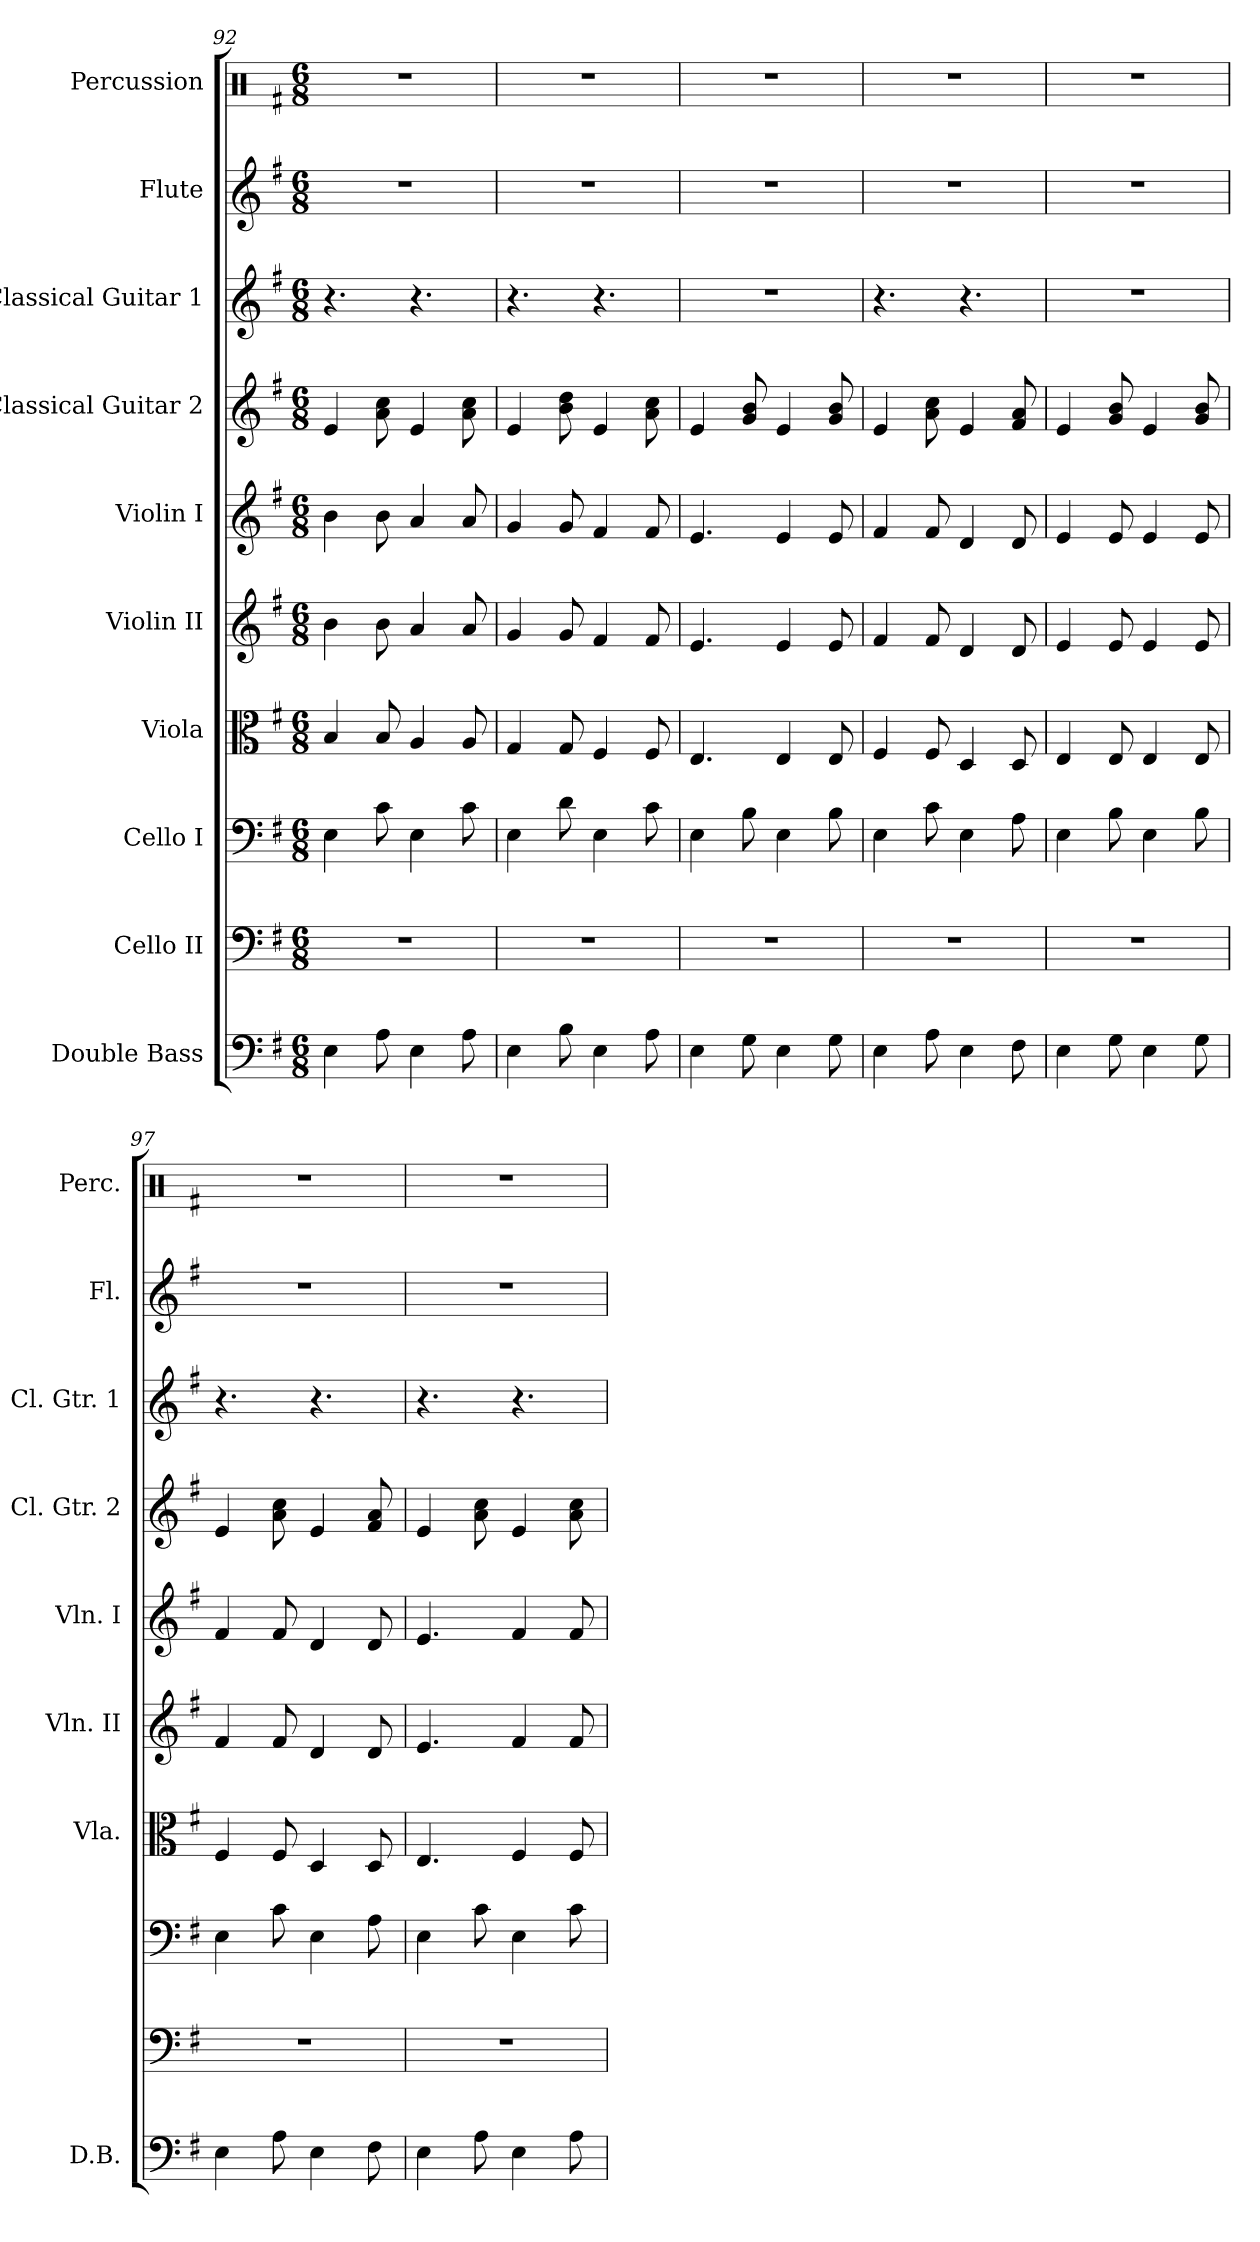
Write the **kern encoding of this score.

**kern	**kern	**kern	**kern	**kern	**kern	**kern	**kern	**kern	**kern
*part10	*part9	*part8	*part7	*part6	*part5	*part4	*part3	*part2	*part1
*staff10	*staff9	*staff8	*staff7	*staff6	*staff5	*staff4	*staff3	*staff2	*staff1
*I"Double Bass	*I"Cello II	*I"Cello I	*I"Viola	*I"Violin II	*I"Violin I	*I"Classical Guitar 2	*I"Classical Guitar 1	*I"Flute	*I"Percussion
*I'D.B.	*	*	*I'Vla.	*I'Vln. II	*I'Vln. I	*I'Cl. Gtr. 2	*I'Cl. Gtr. 1	*I'Fl.	*I'Perc.
*clefF4	*clefF4	*clefF4	*clefC3	*clefG2	*clefG2	*clefG2	*clefG2	*clefG2	*clefX
*ITrd7c12	*	*	*	*	*	*ITrd7c12	*ITrd7c12	*	*
*k[f#]	*k[f#]	*k[f#]	*k[f#]	*k[f#]	*k[f#]	*k[f#]	*k[f#]	*k[f#]	*k[f#]
*e:	*e:	*e:	*e:	*e:	*e:	*e:	*e:	*e:	*e:
*M6/8	*M6/8	*M6/8	*M6/8	*M6/8	*M6/8	*M6/8	*M6/8	*M6/8	*M6/8
=92	=92	=92	=92	=92	=92	=92	=92	=92	=92
4EE\	2.r	4E\	4B/	4b\	4b\	4E/	4.r	2.r	2.r
8AA\	.	8c\	8B/	8b\	8b\	8A\ 8c\	.	.	.
4EE\	.	4E\	4A/	4a/	4a/	4E/	4.r	.	.
8AA\	.	8c\	8A/	8a/	8a/	8A\ 8c\	.	.	.
=93	=93	=93	=93	=93	=93	=93	=93	=93	=93
4EE\	2.r	4E\	4G/	4g/	4g/	4E/	4.r	2.r	2.r
8BB\	.	8d\	8G/	8g/	8g/	8B\ 8d\	.	.	.
4EE\	.	4E\	4F#/	4f#/	4f#/	4E/	4.r	.	.
8AA\	.	8c\	8F#/	8f#/	8f#/	8A\ 8c\	.	.	.
=94	=94	=94	=94	=94	=94	=94	=94	=94	=94
4EE\	2.r	4E\	4.E/	4.e/	4.e/	4E/	2.r	2.r	2.r
8GG\	.	8B\	.	.	.	8G/ 8B/	.	.	.
4EE\	.	4E\	4E/	4e/	4e/	4E/	.	.	.
8GG\	.	8B\	8E/	8e/	8e/	8G/ 8B/	.	.	.
=95	=95	=95	=95	=95	=95	=95	=95	=95	=95
4EE\	2.r	4E\	4F#/	4f#/	4f#/	4E/	4.r	2.r	2.r
8AA\	.	8c\	8F#/	8f#/	8f#/	8A\ 8c\	.	.	.
4EE\	.	4E\	4D/	4d/	4d/	4E/	4.r	.	.
8FF#\	.	8A\	8D/	8d/	8d/	8F#/ 8A/	.	.	.
!!LO:PB:g=z
=96	=96	=96	=96	=96	=96	=96	=96	=96	=96
4EE\	2.r	4E\	4E/	4e/	4e/	4E/	2.r	2.r	2.r
8GG\	.	8B\	8E/	8e/	8e/	8G/ 8B/	.	.	.
4EE\	.	4E\	4E/	4e/	4e/	4E/	.	.	.
8GG\	.	8B\	8E/	8e/	8e/	8G/ 8B/	.	.	.
=97	=97	=97	=97	=97	=97	=97	=97	=97	=97
4EE\	2.r	4E\	4F#/	4f#/	4f#/	4E/	4.r	2.r	2.r
8AA\	.	8c\	8F#/	8f#/	8f#/	8A\ 8c\	.	.	.
4EE\	.	4E\	4D/	4d/	4d/	4E/	4.r	.	.
8FF#\	.	8A\	8D/	8d/	8d/	8F#/ 8A/	.	.	.
=98	=98	=98	=98	=98	=98	=98	=98	=98	=98
4EE\	2.r	4E\	4.E/	4.e/	4.e/	4E/	4.r	2.r	2.r
8AA\	.	8c\	.	.	.	8A\ 8c\	.	.	.
4EE\	.	4E\	4F#/	4f#/	4f#/	4E/	4.r	.	.
8AA\	.	8c\	8F#/	8f#/	8f#/	8A\ 8c\	.	.	.
=	=	=	=	=	=	=	=	=	=
*-	*-	*-	*-	*-	*-	*-	*-	*-	*-
